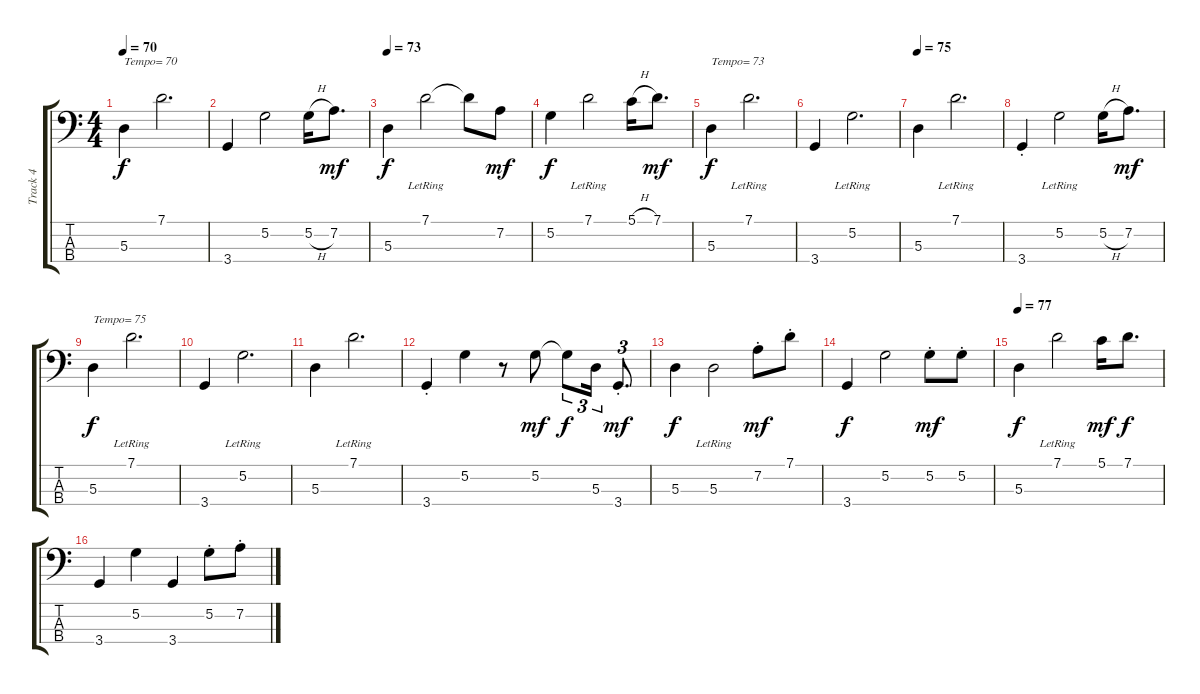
\track ("Track 4" "Track 4") {instrument electricbassfinger}
\staff {score tabs}
\tuning (G2 D2 A1 E1) {hide}
\ts (4 4)
\tempo 70
\clef f4
\ks c
5.3.4{txt "Tempo= 70" dy f} 7.1.2{d} |
3.4.4 5.2.2 5.2{h}.16 7.2.8{d dy mf} |
\tempo 73
5.3.4{dy f} 7.1{lr}.2 7.1{t}.8 7.2.8{dy mf} |
5.2.4{dy f} 7.1{lr}.2 5.1{h}.16 7.1.8{d dy mf} |
5.3.4{txt "Tempo= 73" dy f} 7.1{lr}.2{d} |
3.4.4 5.2{lr}.2{d} |
\tempo 75
5.3.4 7.1{lr}.2{d} |
3.4{st}.4 5.2{lr}.2 5.2{h}.16 7.2.8{d dy mf} |
5.3.4{txt "Tempo= 75" dy f} 7.1{lr}.2{d} |
3.4.4 5.2{lr}.2{d} |
5.3.4 7.1{lr}.2{d} |
3.4{st}.4 5.2.4 r.8 5.2.8{dy mf} 5.2{t}.8{tu (3 2) dy f} 5.3.16{tu (3 2)} 3.4{st}.8{d tu (3 2) dy mf} |
5.3.4{dy f} 5.3{lr}.2 7.2{st}.8{dy mf} 7.1{st}.8 |
3.4.4{dy f} 5.2.2 5.2{st}.8{dy mf} 5.2{st}.8 |
\tempo 77
5.3.4{dy f} 7.1{lr}.2 5.1.16{dy mf} 7.1.8{d dy f} |
3.4.4 5.2.4 3.4.4 5.2{st}.8 7.2{st}.8
